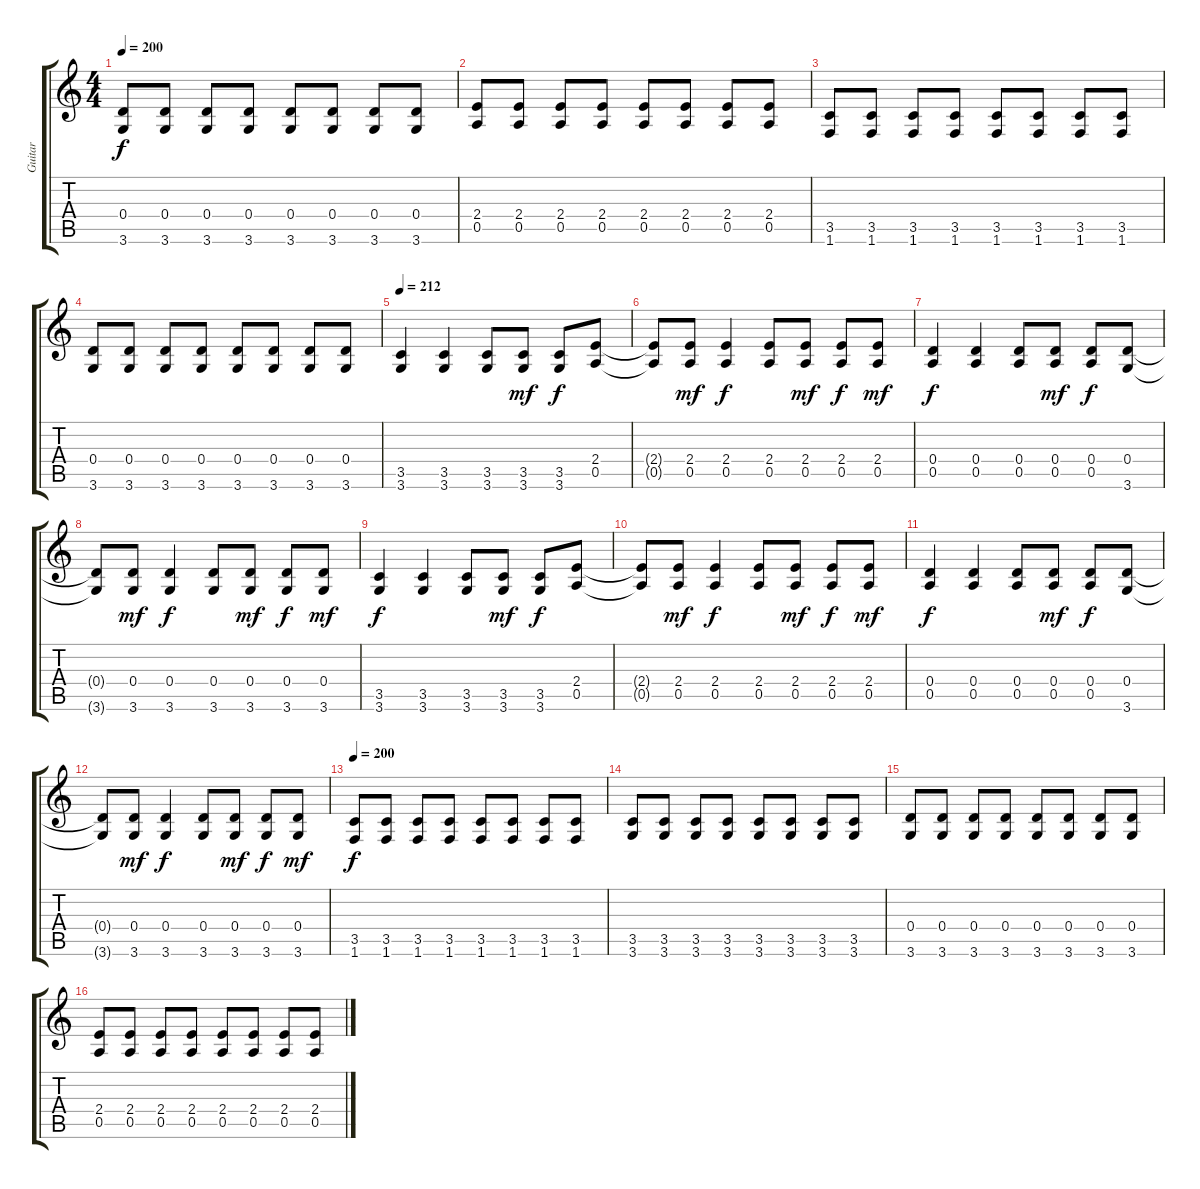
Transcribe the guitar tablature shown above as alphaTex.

\track ("Guitar" "Guitar") {instrument distortionguitar}
\staff {score tabs}
\tuning (E4 B3 G3 D3 A2 E2) {hide}
\ts (4 4)
\tempo 200
\clef g2
\ks c
(0.4 3.6).8{dy f} (0.4 3.6).8 (0.4 3.6).8 (0.4 3.6).8 (0.4 3.6).8 (0.4 3.6).8 (0.4 3.6).8 (0.4 3.6).8 |
(2.4 0.5).8 (2.4 0.5).8 (2.4 0.5).8 (2.4 0.5).8 (2.4 0.5).8 (2.4 0.5).8 (2.4 0.5).8 (2.4 0.5).8 |
(3.5 1.6).8 (3.5 1.6).8 (3.5 1.6).8 (3.5 1.6).8 (3.5 1.6).8 (3.5 1.6).8 (3.5 1.6).8 (3.5 1.6).8 |
(0.4 3.6).8 (0.4 3.6).8 (0.4 3.6).8 (0.4 3.6).8 (0.4 3.6).8 (0.4 3.6).8 (0.4 3.6).8 (0.4 3.6).8 |
\tempo 212
(3.5 3.6).4 (3.5 3.6).4 (3.5 3.6).8 (3.5 3.6).8{dy mf} (3.5 3.6).8{dy f} (2.4 0.5).8 |
(2.4{t} 0.5{t}).8 (2.4 0.5).8{dy mf} (2.4 0.5).4{dy f} (2.4 0.5).8 (2.4 0.5).8{dy mf} (2.4 0.5).8{dy f} (2.4 0.5).8{dy mf} |
(0.4 0.5).4{dy f} (0.4 0.5).4 (0.4 0.5).8 (0.4 0.5).8{dy mf} (0.4 0.5).8{dy f} (0.4 3.6).8 |
(0.4{t} 3.6{t}).8 (0.4 3.6).8{dy mf} (0.4 3.6).4{dy f} (0.4 3.6).8 (0.4 3.6).8{dy mf} (0.4 3.6).8{dy f} (0.4 3.6).8{dy mf} |
(3.5 3.6).4{dy f} (3.5 3.6).4 (3.5 3.6).8 (3.5 3.6).8{dy mf} (3.5 3.6).8{dy f} (2.4 0.5).8 |
(2.4{t} 0.5{t}).8 (2.4 0.5).8{dy mf} (2.4 0.5).4{dy f} (2.4 0.5).8 (2.4 0.5).8{dy mf} (2.4 0.5).8{dy f} (2.4 0.5).8{dy mf} |
(0.4 0.5).4{dy f} (0.4 0.5).4 (0.4 0.5).8 (0.4 0.5).8{dy mf} (0.4 0.5).8{dy f} (0.4 3.6).8 |
(0.4{t} 3.6{t}).8 (0.4 3.6).8{dy mf} (0.4 3.6).4{dy f} (0.4 3.6).8 (0.4 3.6).8{dy mf} (0.4 3.6).8{dy f} (0.4 3.6).8{dy mf} |
\tempo 200
(3.5 1.6).8{dy f} (3.5 1.6).8 (3.5 1.6).8 (3.5 1.6).8 (3.5 1.6).8 (3.5 1.6).8 (3.5 1.6).8 (3.5 1.6).8 |
(3.5 3.6).8 (3.5 3.6).8 (3.5 3.6).8 (3.5 3.6).8 (3.5 3.6).8 (3.5 3.6).8 (3.5 3.6).8 (3.5 3.6).8 |
(0.4 3.6).8 (0.4 3.6).8 (0.4 3.6).8 (0.4 3.6).8 (0.4 3.6).8 (0.4 3.6).8 (0.4 3.6).8 (0.4 3.6).8 |
(2.4 0.5).8 (2.4 0.5).8 (2.4 0.5).8 (2.4 0.5).8 (2.4 0.5).8 (2.4 0.5).8 (2.4 0.5).8 (2.4 0.5).8
